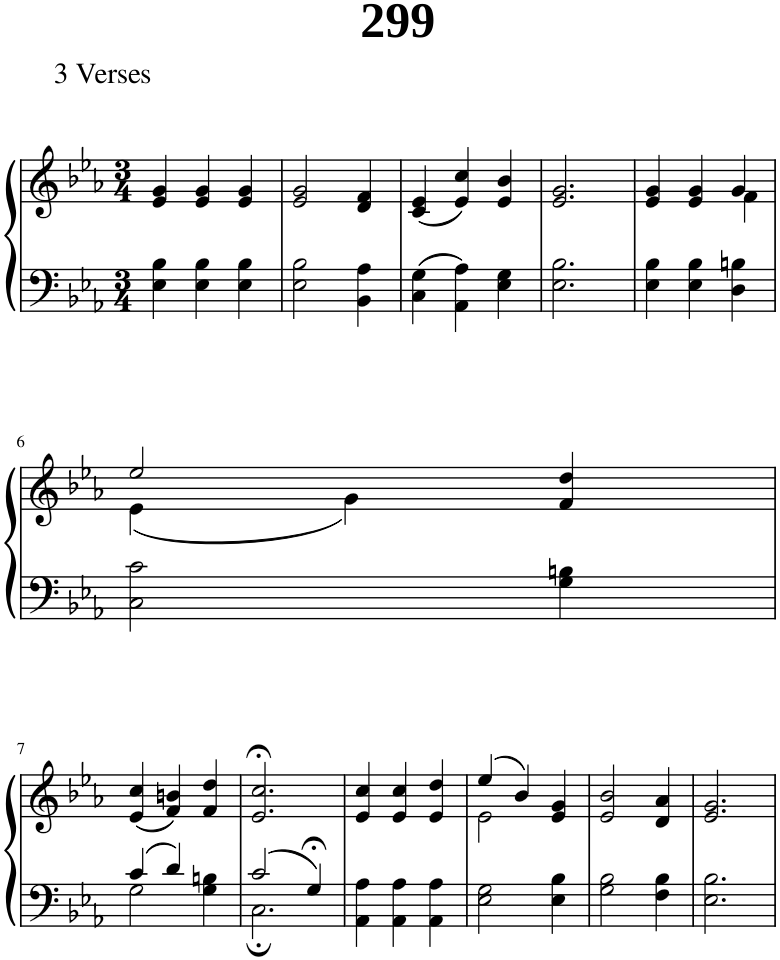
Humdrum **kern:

**kern	**kern
*part1	*part1
*staff2	*staff1
*I"Piano	*
*I'Pno.	*
*clefF4	*clefG2
*k[b-e-a-]	*k[b-e-a-]
*M3/4	*M3/4
=1	=1
4E-\ 4B-\	4e-/ 4g/
4E-\ 4B-\	4e-/ 4g/
4E-\ 4B-\	4e-/ 4g/
=2	=2
2E-\ 2B-\	2e-/ 2g/
4BB-\ 4A-\	4d/ 4f/
=3	=3
4C\ 4G\	(4c/ 4e-/
4AA-\ 4A-\	4e-/ 4cc/)
4E-\ 4G\	4e-/ 4b-/
=4	=4
2.E-\ 2.B-\	2.e-/ 2.g/
=5	=5
*	*^
4E-\ 4B-\	4e-/ 4g/	2ryy
4E-\ 4B-\	4e-/ 4g/	.
4D\ 4Bn\	4g/	4f\
!!LO:LB:g=z	!!
=6	=6	=6
2C\ 2c\	2ee-/	(4e-\
.	.	4g\)
4G\ 4Bn\	4f/ 4dd/	4ryy
*	*v	*v
!!LO:LB:g=z
=7	=7
*^	*
4c/	2G\	(4e-/ 4cc/
4d/	.	4f/ 4bn/)
4ryy	4G\ 4Bn\	4f/ 4dd/
=8	=8	=8
2c/	2.C;\	2.e-/;< 2.cc/;<
4G;</	.	.
*v	*v	*
=9	=9
4AA-\ 4A-\	4e-/ 4cc/
4AA-\ 4A-\	4e-/ 4cc/
4AA-\ 4A-\	4e-/ 4dd/
=10	=10
*	*^
2E-\ 2G\	(4ee-/	2e-\
.	4b-/)	.
4E-\ 4B-\	4e-/ 4g/	4ryy
*	*v	*v
=11	=11
2G\ 2B-\	2e-/ 2b-/
4F\ 4B-\	4d/ 4a-/
=12	=12
2.E-\ 2.B-\	2.e-/ 2.g/
=	=
*-	*-
